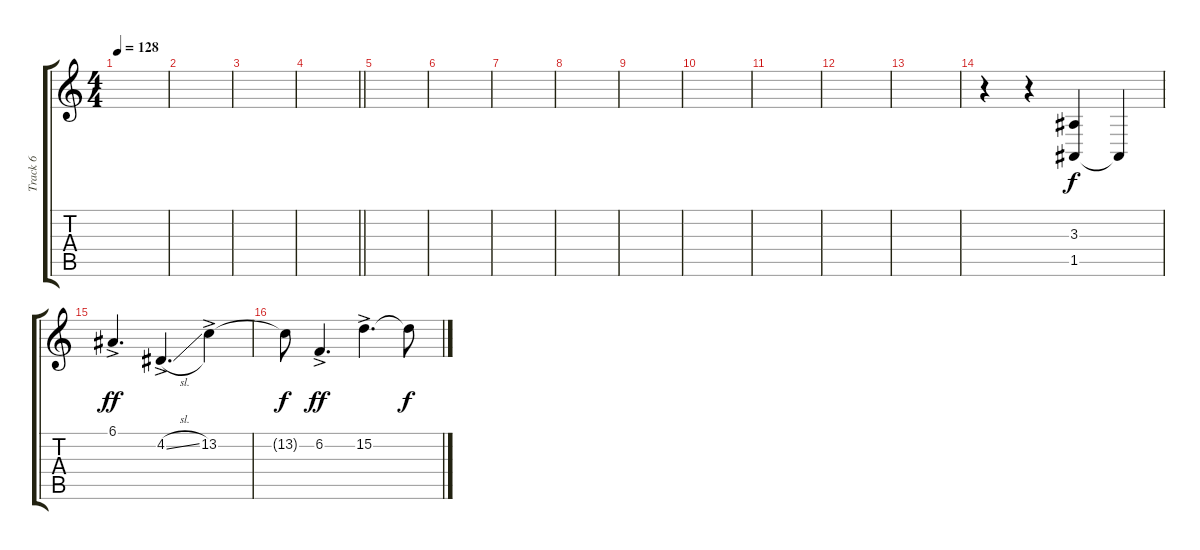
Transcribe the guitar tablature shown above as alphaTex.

\track ("Track 6" "Track 6") {instrument tremolostrings}
\staff {score tabs}
\tuning (E4 B3 G3 D3 A2 E2) {hide}
\ts (4 4)
\tempo 128
\clef g2
\ks c
|
|
|
\barLineRight lightlight
|
|
|
|
|
|
|
|
|
|
r.4{volume 13} r.4 (3.3 1.5).4 1.5{t}.4 |
6.1{ac}.4{d dy ff} 4.2{sl ac}.4{d} 13.2{ac}.4 |
13.2{t}.8{dy f} 6.2{ac}.4{d dy ff} 15.2{ac}.4{d volume 0} 15.2{t}.8{dy f}
